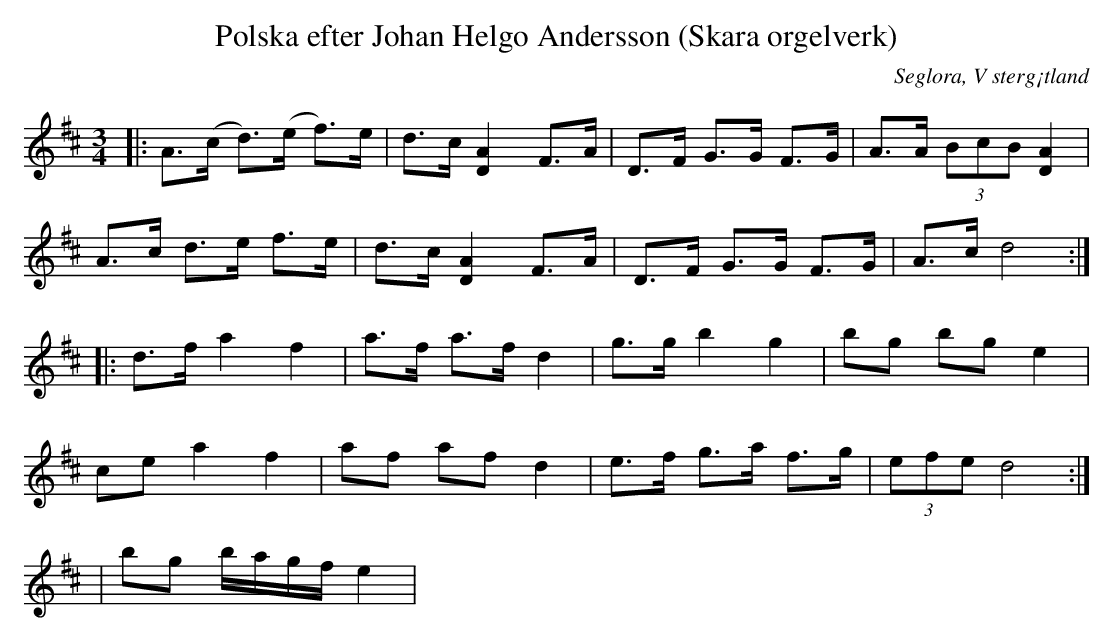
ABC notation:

X:1
T:Polska efter Johan Helgo Andersson (Skara orgelverk)
O:Seglora, V sterg¡tland
M:3/4
L:1/8
K:D
|: A>(c d>)(e f>)e| d>c [A2D2] F>A | D>F G>G F>G | A>A (3BcB [A2D2] |
   A>c d>e f>e| d>c [A2D2] F>A | D>F G>G F>G | A>c d4 :|
|: d>f a2 f2 | a>f a>f d2 | g>g b2 g2 | bg bg e2 |
ce a2 f2 | af af d2 | e>f g>a f>g | (3efe d4 :|
| bg b/2a/2g/2/f/2 e2 |$
